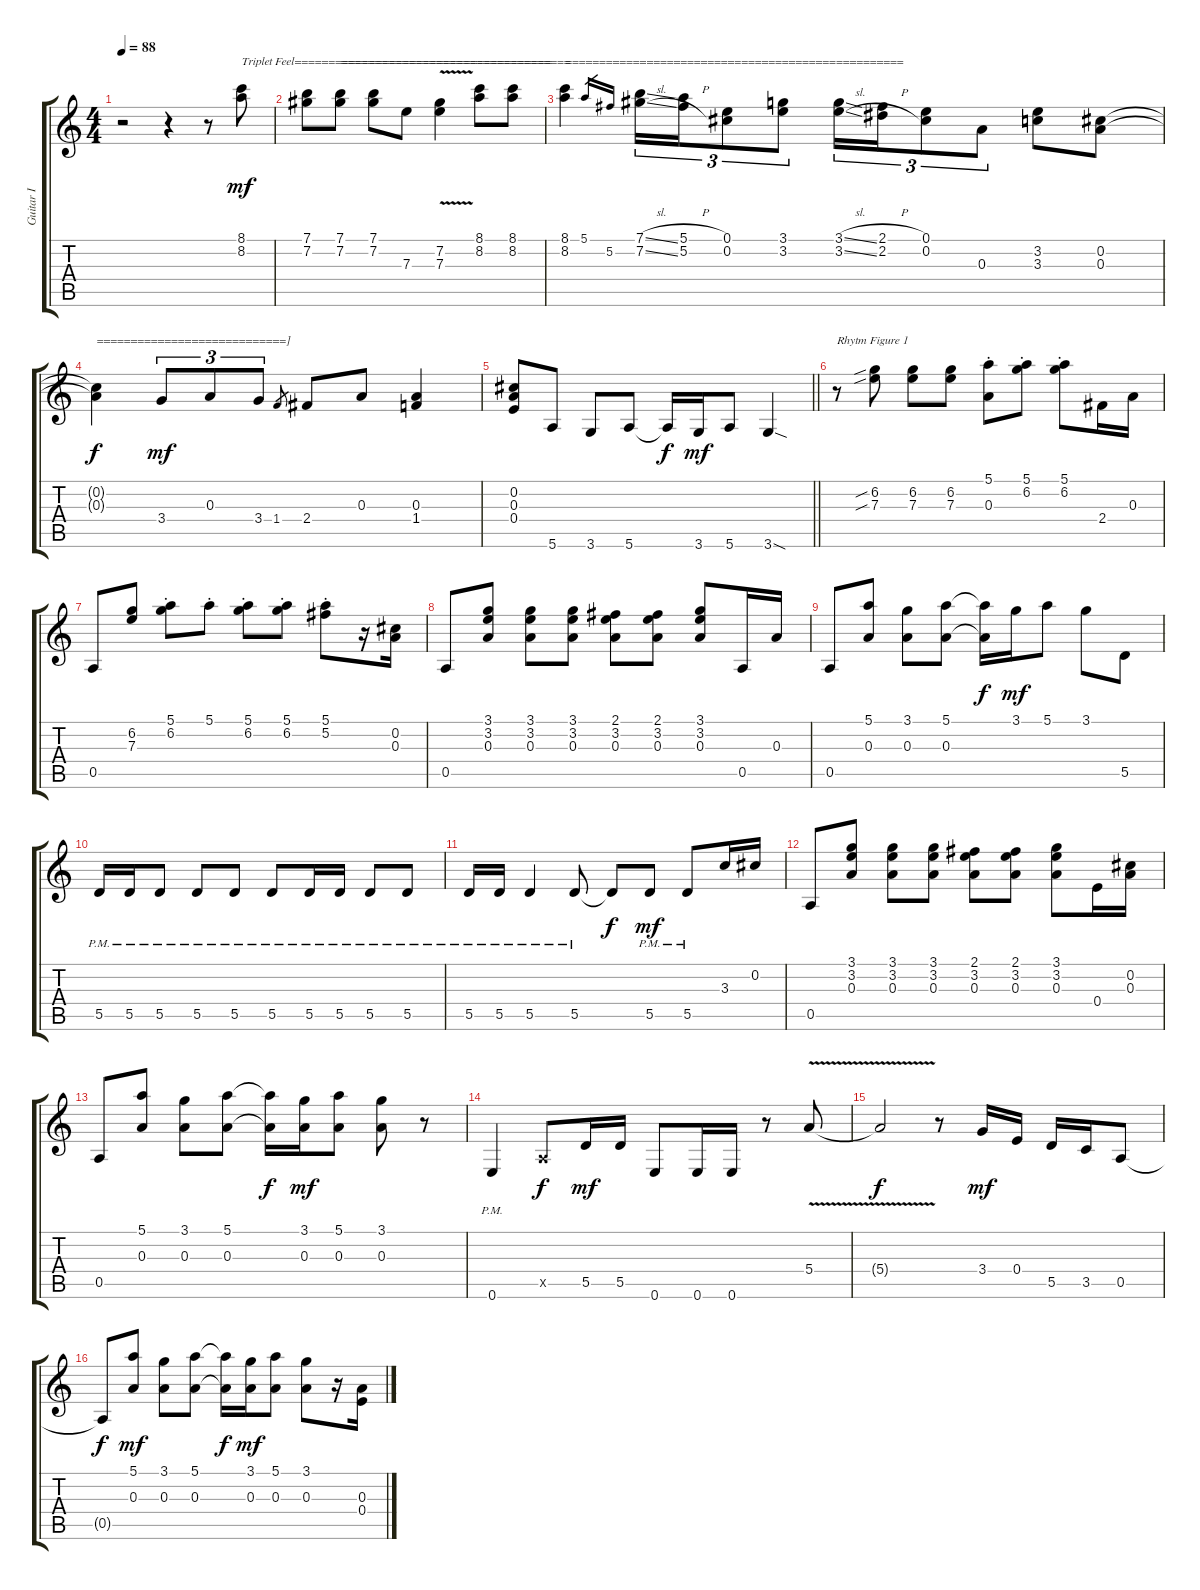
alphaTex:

\track ("Guitar I" "Guitar I") {instrument distortionguitar}
\staff {score tabs}
\tuning (E4 Db4 A3 E3 A2 E2) {hide}
\ts (4 4)
\tempo 88
\clef g2
\ks c
r.2{dy mf instrument distortionguitar} r.4 r.8 (8.1 8.2).8{txt "Triplet Feel======================================"} |
(7.1 7.2).8 (7.1 7.2).8{txt "=================================="} (7.1 7.2).8 7.3.8 (7.2{v} 7.3{v}).4 (8.1 8.2).8 (8.1 8.2).8 |
(8.1 8.2).4{txt "=================================================="} 5.1.16{gr} 5.2.16{gr} (7.1{sl} 7.2{sl}).16{tu (3 2)} (5.1{h} 5.2{h}).16{tu (3 2)} (0.1 0.2).8{tu (3 2)} (3.1 3.2).8{tu (3 2)} (3.1{sl} 3.2{sl}).16{tu (3 2)} (2.1{h} 2.2{h}).16{tu (3 2)} (0.1 0.2).8{tu (3 2)} 0.3.8{tu (3 2)} (3.2 3.3).8 (0.2 0.3).8 |
(0.2{t} 0.3{t}).4{txt "============================]" dy f} 3.4.8{tu (3 2) dy mf} 0.3.8{tu (3 2)} 3.4.8{tu (3 2)} 1.4.8{gr} 2.4.8 0.3.8 (0.3 1.4).4 |
\barLineRight lightlight
(0.2 0.3 0.4).8 5.6.8 3.6.8 5.6.8 5.6{t}.16{dy f} 3.6.16{dy mf} 5.6.8 3.6{sod}.4 |
r.8{txt "Rhytm Figure 1"} (6.2{sib} 7.3{sib}).8 (6.2 7.3).8 (6.2 7.3).8 (5.1{st} 0.3{st}).8 (5.1{st} 6.2{st}).8 (5.1{st} 6.2{st}).8 2.4.16 0.3.16 |
0.5.8 (6.2 7.3).8 (5.1{st} 6.2{st}).8 5.1{st}.8 (5.1{st} 6.2{st}).8 (5.1{st} 6.2{st}).8 (5.1{st} 5.2{st}).8 r.16 (0.2 0.3).16 |
0.5.8 (3.1 3.2 0.3).8 (3.1 3.2 0.3).8 (3.1 3.2 0.3).8 (2.1 3.2 0.3).8 (2.1 3.2 0.3).8 (3.1 3.2 0.3).8 0.5.16 0.3.16 |
0.5.8 (5.1 0.3).8 (3.1 0.3).8 (5.1 0.3).8 (5.1{t} 0.3{t}).16{dy f} 3.1.16{dy mf} 5.1.8 3.1.8 5.5.8 |
5.5{pm}.16 5.5{pm}.16 5.5{pm}.8 5.5{pm}.8 5.5{pm}.8 5.5{pm}.8 5.5{pm}.16 5.5{pm}.16 5.5{pm}.8 5.5{pm}.8 |
5.5{pm}.16 5.5{pm}.16 5.5{pm}.4 5.5{pm}.8 5.5{t}.8{dy f} 5.5{pm}.8{dy mf} 5.5{pm}.8 3.3.16 0.2.16 |
0.5.8 (3.1 3.2 0.3).8 (3.1 3.2 0.3).8 (3.1 3.2 0.3).8 (2.1 3.2 0.3).8 (2.1 3.2 0.3).8 (3.1 3.2 0.3).8 0.4.16 (0.2 0.3).16 |
0.5.8 (5.1 0.3).8 (3.1 0.3).8 (5.1 0.3).8 (5.1{t} 0.3{t}).16{dy f} (3.1 0.3).16{dy mf} (5.1 0.3).8 (3.1 0.3).8 r.8 |
0.6{pm}.4 0.5{x}.8{dy f} 5.5.16{dy mf} 5.5.16 0.6.8 0.6.16 0.6.16 r.8 5.4{v}.8 |
5.4{t}.2{dy f} r.8 3.4.16{dy mf} 0.4.16 5.5.16 3.5.16 0.5.8 |
0.5{t}.8{dy f} (5.1 0.3).8{dy mf} (3.1 0.3).8 (5.1 0.3).8 (5.1{t} 0.3{t}).16{dy f} (3.1 0.3).16{dy mf} (5.1 0.3).8 (3.1 0.3).8 r.16 (0.3 0.4).16
